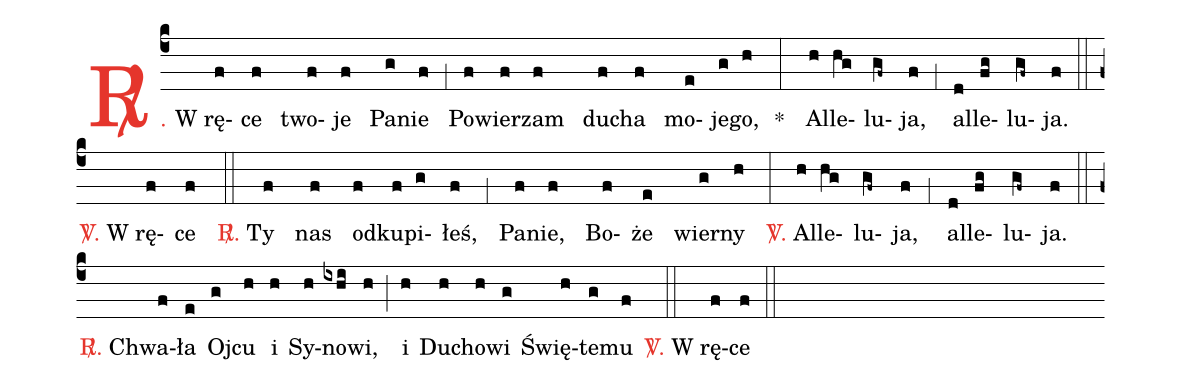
%%
(c4) <c><sp>R/</sp>.</c> W rę(f)ce(f) two(f)je(f) Pa(g)nie(f) (,1)
Po(f)wie(f)rzam(f) du(f)cha(f) mo(e)je(g)go,(h) * (:)
Al(h)le(hg)lu(gf~)ja,(f) (,1) al(d)le(fg)lu(gf~)ja.(f) (::) (z)
<c><sp>V/</sp>.</c> W rę(f)ce(f) (::)
<c><sp>R/</sp>.</c> Ty(f) nas(f) od(f)ku(f)pi(g)łeś,(f) (,1) Pa(f)nie,(f) Bo(f)że(e) wier(g)ny(h) (:)
<c><sp>V/</sp>.</c> Al(h)le(hg)lu(gf~)ja,(f) (,1) al(d)le(fg)lu(gf~)ja.(f) (::) (z)
<c><sp>R/</sp>.</c> Chwa(f)ła(e) Oj(g)cu(h) i(h) Sy(h)no(ixhi)wi,(h) (;)
i(h) Du(h)cho(h)wi(g) Świę(h)te(g)mu(f) (::)
<c><sp>V/</sp>.</c> W rę(f)ce(f) (::) (Z)
